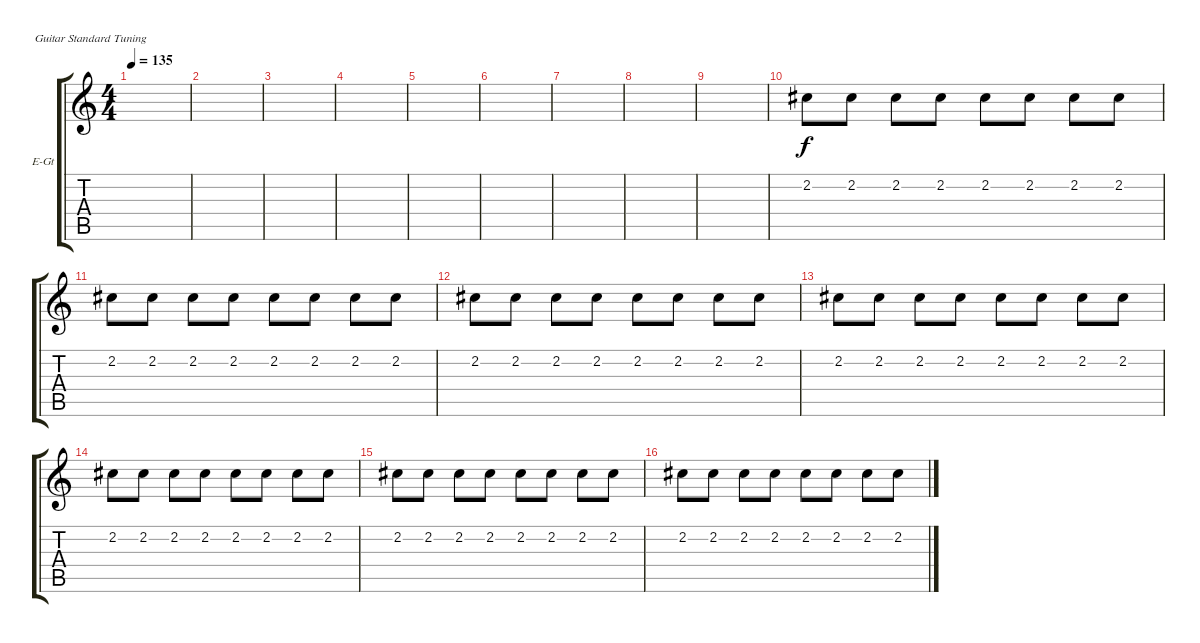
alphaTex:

\defaultSystemsLayout 4
\bracketExtendMode groupsimilarinstruments
\firstSystemTrackNameOrientation horizontal
\otherSystemsTrackNameOrientation horizontal
\track ("Electric Guitar" "E-Gt") {instrument electricguitarclean}
\staff {score tabs}
\tuning (E4 B3 G3 D3 A2 E2)
\ts (4 4)
\tempo 135
\clef g2
\scale
0.333333
\ks c
|
\scale
0.333333 |
\scale
0.333333 |
\scale
0.333333 |
\scale
0.333333 |
\scale
0.333333 |
\scale
0.333333 |
\scale
0.333333 |
\scale
0.333333 |
\scale
0.333333 2.2.8 2.2.8 2.2.8 2.2.8 2.2.8 2.2.8 2.2.8 2.2.8 |
\scale
0.333333 2.2.8 2.2.8 2.2.8 2.2.8 2.2.8 2.2.8 2.2.8 2.2.8 |
\scale
0.333333 2.2.8 2.2.8 2.2.8 2.2.8 2.2.8 2.2.8 2.2.8 2.2.8 |
\scale
0.333333 2.2.8 2.2.8 2.2.8 2.2.8 2.2.8 2.2.8 2.2.8 2.2.8 |
\scale
0.333333 2.2.8 2.2.8 2.2.8 2.2.8 2.2.8 2.2.8 2.2.8 2.2.8 |
\scale
0.333333 2.2.8 2.2.8 2.2.8 2.2.8 2.2.8 2.2.8 2.2.8 2.2.8 |
\scale
0.333333 2.2.8 2.2.8 2.2.8 2.2.8 2.2.8 2.2.8 2.2.8 2.2.8
